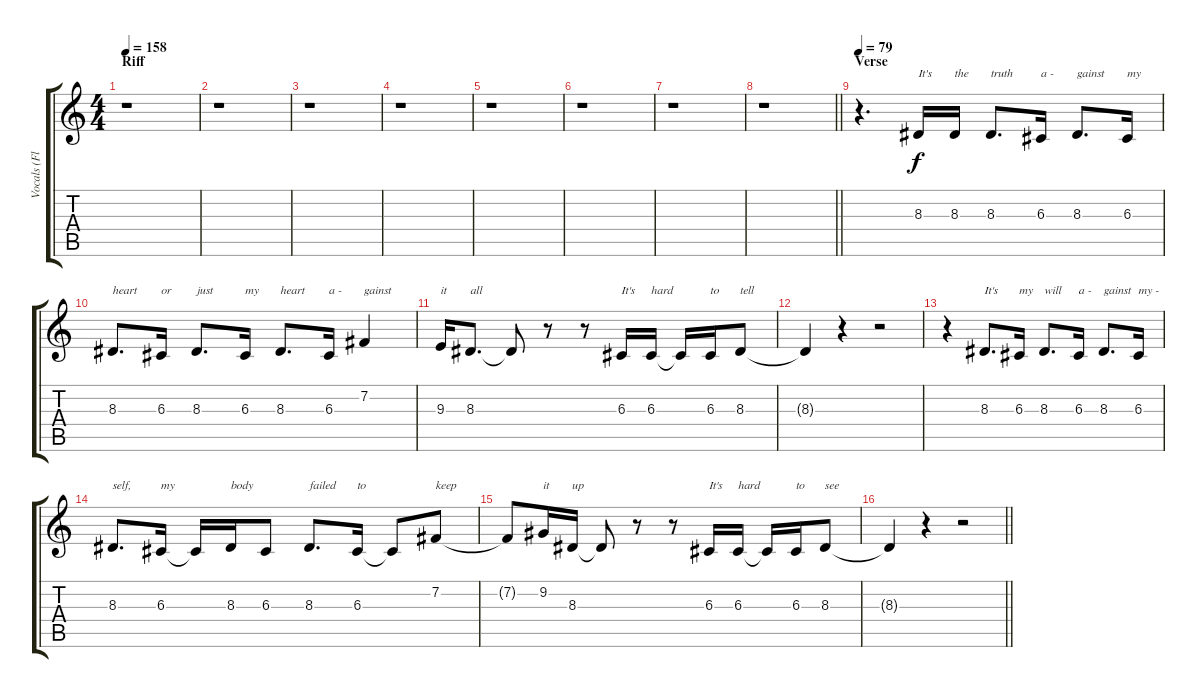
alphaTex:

\track ("Vocals (Floor)" "Vocals (Fl") {instrument clarinet}
\staff {score tabs}
\tuning (E4 B3 G3 D3 A2 E2) {hide}
\ts (4 4)
\section ("" "Riff")
\tempo 158
\clef g2
\ks c
r.1{dy f instrument clarinet} |
r.1 |
r.1 |
r.1 |
r.1 |
r.1 |
r.1 |
\barLineRight lightlight
r.1 |
\section ("" "Verse")
\tempo 79
r.4{d volume 14} 8.3.16{txt "It's"} 8.3.16{txt "the"} 8.3.8{d txt "truth"} 6.3.16{txt "a -"} 8.3.8{d txt "gainst"} 6.3.16{txt "my"} |
8.3.8{d txt "heart"} 6.3.16{txt "or"} 8.3.8{d txt "just"} 6.3.16{txt "my"} 8.3.8{d txt "heart"} 6.3.16{txt "a -"} 7.2.4{txt "gainst"} |
9.3.16{txt "it"} 8.3.8{d txt "all"} 8.3{t}.8 r.8 r.8 6.3.16{txt "It's"} 6.3.16{txt "hard"} 6.3{t}.16 6.3.16{txt "to"} 8.3.8{txt "tell"} |
8.3{t}.4 r.4 r.2 |
r.4 8.3.8{d txt "It's"} 6.3.16{txt "my"} 8.3.8{d txt "will"} 6.3.16{txt "a -"} 8.3.8{d txt "gainst"} 6.3.16{txt "my -"} |
8.3.8{d txt "self,"} 6.3.16{txt "my"} 6.3{t}.16 8.3.16{txt "body"} 6.3.8 8.3.8{d txt "failed"} 6.3.16{txt "to"} 6.3{t}.8 7.2.8{txt "keep"} |
7.2{t}.8 9.2.16{txt "it"} 8.3.16{txt "up"} 8.3{t}.8 r.8 r.8 6.3.16{txt "It's"} 6.3.16{txt "hard"} 6.3{t}.16 6.3.16{txt "to"} 8.3.8{txt "see"} |
\barLineRight lightlight
8.3{t}.4 r.4 r.2
